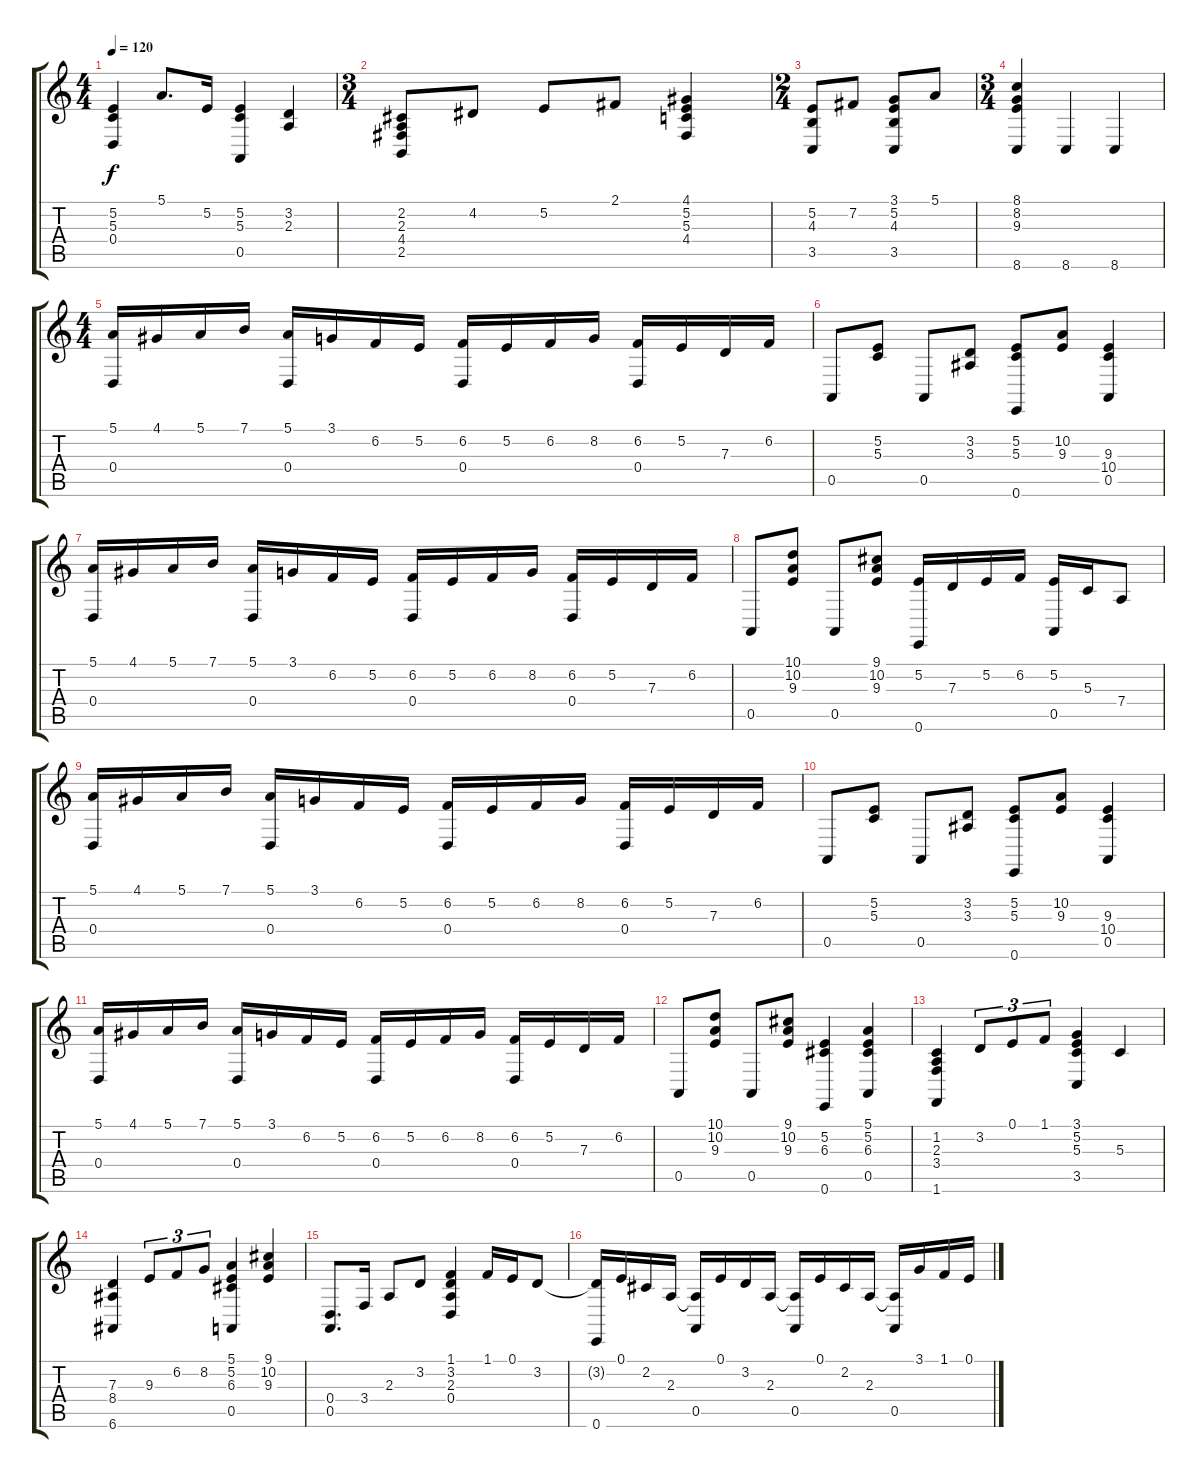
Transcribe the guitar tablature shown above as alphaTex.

\track "" {instrument acousticgrandpiano}
\staff {score tabs}
\tuning (E4 B3 G3 D3 A2 E2) {hide}
\ts (4 4)
\tempo 120
\clef g2
\ks c
(5.2 5.3 0.4).4{dy f} 5.1.8{d} 5.2.16 (5.2 5.3 0.5).4 (3.2 2.3).4 |
\ts (3 4)
(2.2 2.3 4.4 2.5).8 4.2.8 5.2.8 2.1.8 (4.1 5.2 5.3 4.4).4 |
\ts (2 4)
(5.2 4.3 3.5).8 7.2.8 (3.1 5.2 4.3 3.5).8 5.1.8 |
\ts (3 4)
(8.1 8.2 9.3 8.6).4 8.6.4 8.6.4 |
\ts (4 4)
(5.1 0.4).16 4.1.16 5.1.16 7.1.16 (5.1 0.4).16 3.1.16 6.2.16 5.2.16 (6.2 0.4).16 5.2.16 6.2.16 8.2.16 (6.2 0.4).16 5.2.16 7.3.16 6.2.16 |
0.5.8 (5.2 5.3).8 0.5.8 (3.2 3.3).8 (5.2 5.3 0.6).8 (10.2 9.3).8 (9.3 10.4 0.5).4 |
(5.1 0.4).16 4.1.16 5.1.16 7.1.16 (5.1 0.4).16 3.1.16 6.2.16 5.2.16 (6.2 0.4).16 5.2.16 6.2.16 8.2.16 (6.2 0.4).16 5.2.16 7.3.16 6.2.16 |
0.5.8 (10.1 10.2 9.3).8 0.5.8 (9.1 10.2 9.3).8 (5.2 0.6).16 7.3.16 5.2.16 6.2.16 (5.2 0.5).16 5.3.16 7.4.8 |
(5.1 0.4).16 4.1.16 5.1.16 7.1.16 (5.1 0.4).16 3.1.16 6.2.16 5.2.16 (6.2 0.4).16 5.2.16 6.2.16 8.2.16 (6.2 0.4).16 5.2.16 7.3.16 6.2.16 |
0.5.8 (5.2 5.3).8 0.5.8 (3.2 3.3).8 (5.2 5.3 0.6).8 (10.2 9.3).8 (9.3 10.4 0.5).4 |
(5.1 0.4).16 4.1.16 5.1.16 7.1.16 (5.1 0.4).16 3.1.16 6.2.16 5.2.16 (6.2 0.4).16 5.2.16 6.2.16 8.2.16 (6.2 0.4).16 5.2.16 7.3.16 6.2.16 |
0.5.8 (10.1 10.2 9.3).8 0.5.8 (9.1 10.2 9.3).8 (5.2 6.3 0.6).4 (5.1 5.2 6.3 0.5).4 |
(1.2 2.3 3.4 1.6).4 3.2.8{tu (3 2)} 0.1.8{tu (3 2)} 1.1.8{tu (3 2)} (3.1 5.2 5.3 3.5).4 5.3.4 |
(7.3 8.4 6.6).4 9.3.8{tu (3 2)} 6.2.8{tu (3 2)} 8.2.8{tu (3 2)} (5.1 5.2 6.3 0.5).4 (9.1 10.2 9.3).4 |
(0.4 0.5).8{d} 3.4.16 2.3.8 3.2.8 (1.1 3.2 2.3 0.4).4 1.1.16 0.1.16 3.2.8 |
(3.2{t} 0.6).16 0.1.16 2.2.16 2.3.16 (2.3{t} 0.5).16 0.1.16 3.2.16 2.3.16 (2.3{t} 0.5).16 0.1.16 2.2.16 2.3.16 (2.3{t} 0.5).16 3.1.16 1.1.16 0.1.16
